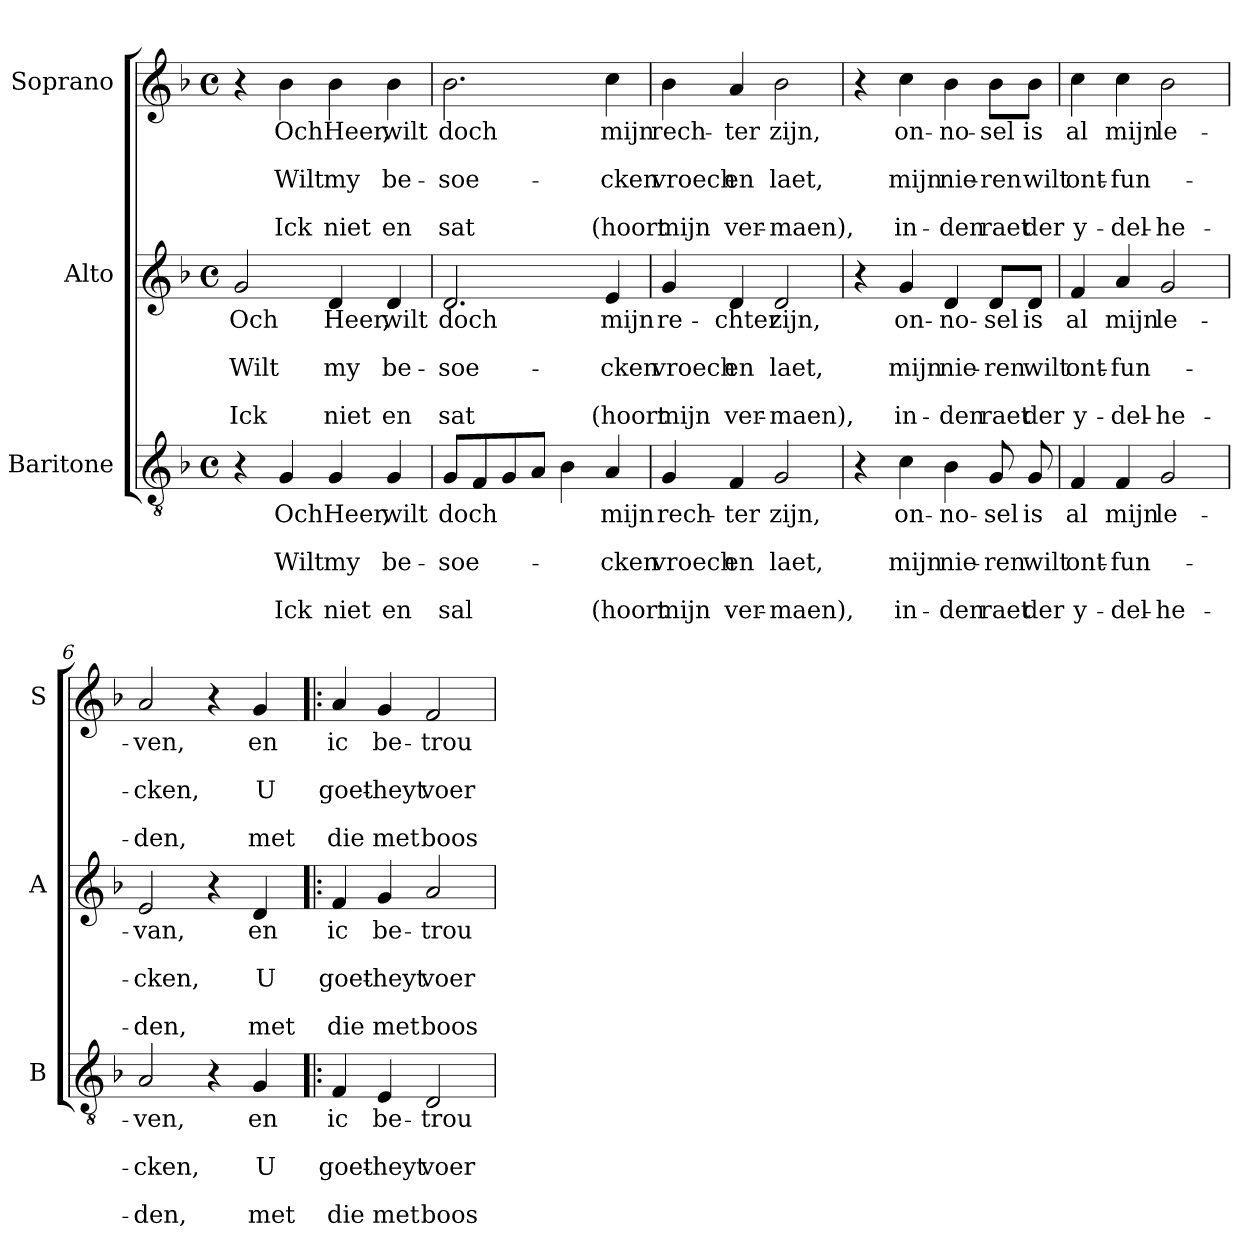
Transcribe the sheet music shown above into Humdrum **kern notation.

**kern	**text	**text	**text	**text	**text	**kern	**text	**text	**text	**text	**text	**kern	**text	**text	**text	**text	**text
*part3	*part3	*part3	*part3	*part3	*part3	*part2	*part2	*part2	*part2	*part2	*part2	*part1	*part1	*part1	*part1	*part1	*part1
*staff3	*staff3	*staff3	*staff3	*staff3	*staff3	*staff2	*staff2	*staff2	*staff2	*staff2	*staff2	*staff1	*staff1	*staff1	*staff1	*staff1	*staff1
*I"Baritone	*	*	*	*	*	*I"Alto	*	*	*	*	*	*I"Soprano	*	*	*	*	*
*I'B	*	*	*	*	*	*I'A	*	*	*	*	*	*I'S	*	*	*	*	*
*clefGv2	*	*	*	*	*	*clefG2	*	*	*	*	*	*clefG2	*	*	*	*	*
*k[b-]	*	*	*	*	*	*k[b-]	*	*	*	*	*	*k[b-]	*	*	*	*	*
*F:	*	*	*	*	*	*F:	*	*	*	*	*	*F:	*	*	*	*	*
*M4/4	*	*	*	*	*	*M4/4	*	*	*	*	*	*M4/4	*	*	*	*	*
*met(c)	*	*	*	*	*	*met(c)	*	*	*	*	*	*met(c)	*	*	*	*	*
=1	=1	=1	=1	=1	=1	=1	=1	=1	=1	=1	=1	=1	=1	=1	=1	=1	=1
!	!	!	!	!	!	!	!LO:LY:b	!	!LO:LY:b	!	!LO:LY:b	!	!	!	!	!	!
4r	.	.	.	.	.	2g/	Och	.	Wilt	.	Ick	4r	.	.	.	.	.
!	!LO:LY:b	!	!LO:LY:b	!	!LO:LY:b	!	!	!	!	!	!	!	!LO:LY:b	!	!LO:LY:b	!	!LO:LY:b
4G/	Och	.	Wilt	.	Ick	.	.	.	.	.	.	4b-\	Och	.	Wilt	.	Ick
!	!LO:LY:b	!	!LO:LY:b	!	!LO:LY:b	!	!LO:LY:b	!	!LO:LY:b	!	!LO:LY:b	!	!LO:LY:b	!	!LO:LY:b	!	!LO:LY:b
4G/	Heer,	.	my	.	niet	4d/	Heer,	.	my	.	niet	4b-\	Heer,	.	my	.	niet
!	!LO:LY:b	!	!LO:LY:b	!	!LO:LY:b	!	!LO:LY:b	!	!LO:LY:b	!	!LO:LY:b	!	!LO:LY:b	!	!LO:LY:b	!	!LO:LY:b
4G/	wilt	.	be-	.	en	4d/	wilt	.	be-	.	en	4b-\	wilt	.	be-	.	en
=2	=2	=2	=2	=2	=2	=2	=2	=2	=2	=2	=2	=2	=2	=2	=2	=2	=2
!	!LO:LY:b	!	!LO:LY:b	!	!LO:LY:b	!	!LO:LY:b	!	!LO:LY:b	!	!LO:LY:b	!	!LO:LY:b	!	!LO:LY:b	!	!LO:LY:b
8G/L	doch	.	-soe-	.	sal	2.d/	doch	.	-soe-	.	sat	2.b-\	doch	.	-soe-	.	sat
8F/	.	.	.	.	.	.	.	.	.	.	.	.	.	.	.	.	.
8G/	.	.	.	.	.	.	.	.	.	.	.	.	.	.	.	.	.
8A/J	.	.	.	.	.	.	.	.	.	.	.	.	.	.	.	.	.
4B-\	.	.	.	.	.	.	.	.	.	.	.	.	.	.	.	.	.
!	!LO:LY:b	!	!LO:LY:b	!	!LO:LY:b	!	!LO:LY:b	!	!LO:LY:b	!	!LO:LY:b	!	!LO:LY:b	!	!LO:LY:b	!	!LO:LY:b
4A/	mijn	.	-cken	.	(hoort	4e/	mijn	.	-cken	.	(hoort	4cc\	mijn	.	-cken	.	(hoort
=3	=3	=3	=3	=3	=3	=3	=3	=3	=3	=3	=3	=3	=3	=3	=3	=3	=3
!	!LO:LY:b	!	!LO:LY:b	!	!LO:LY:b	!	!LO:LY:b	!	!LO:LY:b	!	!LO:LY:b	!	!LO:LY:b	!	!LO:LY:b	!	!LO:LY:b
4G/	rech-	.	vroech	.	mijn	4g/	re-	.	vroech	.	mijn	4b-\	rech-	.	vroech	.	mijn
!	!LO:LY:b	!	!LO:LY:b	!	!LO:LY:b	!	!LO:LY:b	!	!LO:LY:b	!	!LO:LY:b	!	!LO:LY:b	!	!LO:LY:b	!	!LO:LY:b
4F/	-ter	.	en	.	ver-	4d/	-chter	.	en	.	ver-	4a/	-ter	.	en	.	ver-
!	!LO:LY:b	!	!LO:LY:b	!	!LO:LY:b	!	!LO:LY:b	!	!LO:LY:b	!	!LO:LY:b	!	!LO:LY:b	!	!LO:LY:b	!	!LO:LY:b
2G/	zijn,	.	laet,	.	-maen),	2d/	zijn,	.	laet,	.	-maen),	2b-\	zijn,	.	laet,	.	-maen),
=4	=4	=4	=4	=4	=4	=4	=4	=4	=4	=4	=4	=4	=4	=4	=4	=4	=4
4r	.	.	.	.	.	4r	.	.	.	.	.	4r	.	.	.	.	.
!	!LO:LY:b	!	!LO:LY:b	!	!LO:LY:b	!	!LO:LY:b	!	!LO:LY:b	!	!LO:LY:b	!	!LO:LY:b	!	!LO:LY:b	!	!LO:LY:b
4c\	on-	.	mijn	.	in-	4g/	on-	.	mijn	.	in-	4cc\	on-	.	mijn	.	in-
!	!LO:LY:b	!	!LO:LY:b	!	!LO:LY:b	!	!LO:LY:b	!	!LO:LY:b	!	!LO:LY:b	!	!LO:LY:b	!	!LO:LY:b	!	!LO:LY:b
4B-\	-no-	.	nie-	.	-den	4d/	-no-	.	nie-	.	-den	4b-\	-no-	.	nie-	.	-den
!	!LO:LY:b	!	!LO:LY:b	!	!LO:LY:b	!	!LO:LY:b	!	!LO:LY:b	!	!LO:LY:b	!	!LO:LY:b	!	!LO:LY:b	!	!LO:LY:b
8G/	-sel	.	-ren	.	raet	8d/L	-sel	.	-ren	.	raet	8b-\L	-sel	.	-ren	.	raet
!	!LO:LY:b	!	!LO:LY:b	!	!LO:LY:b	!	!LO:LY:b	!	!LO:LY:b	!	!LO:LY:b	!	!LO:LY:b	!	!LO:LY:b	!	!LO:LY:b
8G/	is	.	wilt	.	der	8d/J	is	.	wilt	.	der	8b-\J	is	.	wilt	.	der
!!LO:LB:g=z
=5	=5	=5	=5	=5	=5	=5	=5	=5	=5	=5	=5	=5	=5	=5	=5	=5	=5
!	!LO:LY:b	!	!LO:LY:b	!	!LO:LY:b	!	!LO:LY:b	!	!LO:LY:b	!	!LO:LY:b	!	!LO:LY:b	!	!LO:LY:b	!	!LO:LY:b
4F/	al	.	ont-	.	y-	4f/	al	.	ont-	.	y-	4cc\	al	.	ont-	.	y-
!	!LO:LY:b	!	!LO:LY:b	!	!LO:LY:b	!	!LO:LY:b	!	!LO:LY:b	!	!LO:LY:b	!	!LO:LY:b	!	!LO:LY:b	!	!LO:LY:b
4F/	mijn	.	-fun-	.	-del-	4a/	mijn	.	-fun-	.	-del-	4cc\	mijn	.	-fun-	.	-del-
!	!LO:LY:b	!	!	!	!LO:LY:b	!	!LO:LY:b	!	!	!	!LO:LY:b	!	!LO:LY:b	!	!	!	!LO:LY:b
2G/	le-	.	.	.	-he-	2g/	le-	.	.	.	-he-	2b-\	le-	.	.	.	-he-
=6	=6	=6	=6	=6	=6	=6	=6	=6	=6	=6	=6	=6	=6	=6	=6	=6	=6
!	!LO:LY:b	!	!LO:LY:b	!	!LO:LY:b	!	!LO:LY:b	!	!LO:LY:b	!	!LO:LY:b	!	!LO:LY:b	!	!LO:LY:b	!	!LO:LY:b
2A/	-ven,	.	-cken,	.	-den,	2e/	-van,	.	-cken,	.	-den,	2a/	-ven,	.	-cken,	.	-den,
4r	.	.	.	.	.	4r	.	.	.	.	.	4r	.	.	.	.	.
!	!LO:LY:b	!	!LO:LY:b	!	!LO:LY:b	!	!LO:LY:b	!	!LO:LY:b	!	!LO:LY:b	!	!LO:LY:b	!	!LO:LY:b	!	!LO:LY:b
4G/	en	.	U	.	met	4d/	en	.	U	.	met	4g/	en	.	U	.	met
=7!|:	=7!|:	=7!|:	=7!|:	=7!|:	=7!|:	=7!|:	=7!|:	=7!|:	=7!|:	=7!|:	=7!|:	=7!|:	=7!|:	=7!|:	=7!|:	=7!|:	=7!|:
!	!LO:LY:b	!	!LO:LY:b	!	!LO:LY:b	!	!LO:LY:b	!	!LO:LY:b	!	!LO:LY:b	!	!LO:LY:b	!	!LO:LY:b	!	!LO:LY:b
4F/	ic	.	goet-	.	die	4f/	ic	.	goet-	.	die	4a/	ic	.	goet-	.	die
!	!LO:LY:b	!	!LO:LY:b	!	!LO:LY:b	!	!LO:LY:b	!	!LO:LY:b	!	!LO:LY:b	!	!LO:LY:b	!	!LO:LY:b	!	!LO:LY:b
4E/	be-	.	-heyt	.	met	4g/	be-	.	-heyt	.	met	4g/	be-	.	-heyt	.	met
!	!LO:LY:b	!	!LO:LY:b	!	!LO:LY:b	!	!LO:LY:b	!	!LO:LY:b	!	!LO:LY:b	!	!LO:LY:b	!	!LO:LY:b	!	!LO:LY:b
2D/	-trou	.	voer	.	boos-	2a/	-trou	.	voer	.	boos-	2f/	-trou	.	voer	.	boos-
=	=	=	=	=	=	=	=	=	=	=	=	=	=	=	=	=	=
*-	*-	*-	*-	*-	*-	*-	*-	*-	*-	*-	*-	*-	*-	*-	*-	*-	*-
